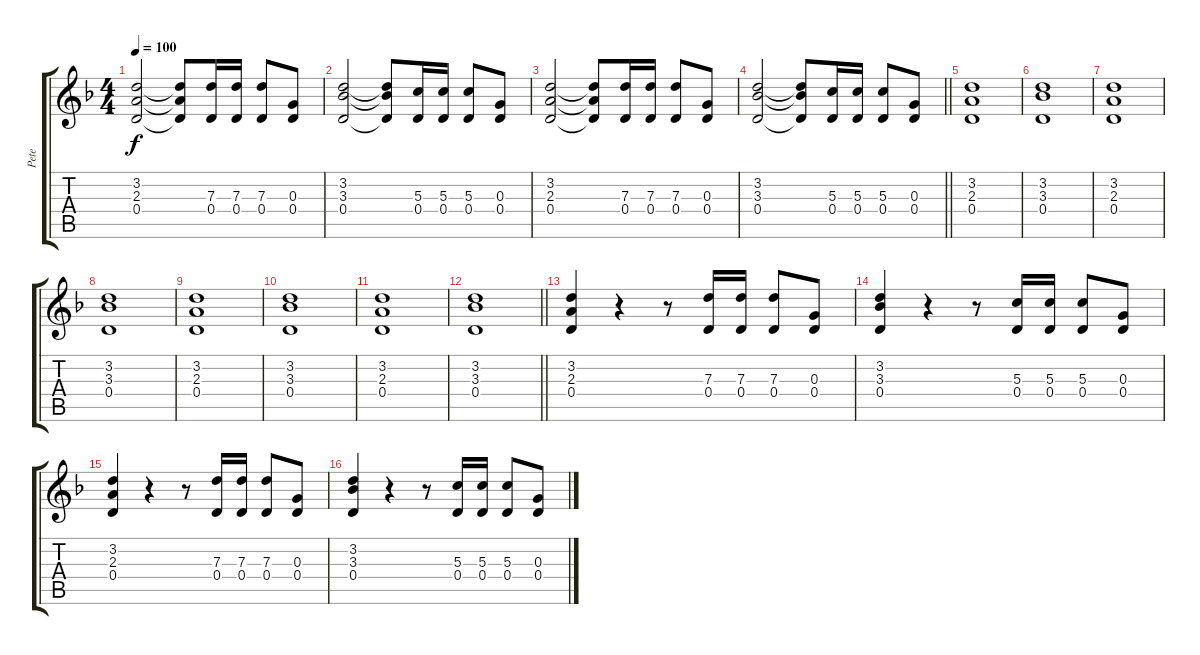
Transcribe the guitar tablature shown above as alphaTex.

\track ("Pete" "Pete") {instrument distortionguitar}
\staff {score tabs}
\tuning (E4 B3 G3 D3 A2 E2) {hide}
\ts (4 4)
\tempo 100
\clef g2
\ks dminor
(3.2 2.3 0.4).2{dy f} (3.2{t} 2.3{t} 0.4{t}).8 (7.3 0.4).16 (7.3 0.4).16 (7.3 0.4).8 (0.3 0.4).8 |
(3.2 3.3 0.4).2 (3.2{t} 3.3{t} 0.4{t}).8 (5.3 0.4).16 (5.3 0.4).16 (5.3 0.4).8 (0.3 0.4).8 |
(3.2 2.3 0.4).2 (3.2{t} 2.3{t} 0.4{t}).8 (7.3 0.4).16 (7.3 0.4).16 (7.3 0.4).8 (0.3 0.4).8 |
\barLineRight lightlight
(3.2 3.3 0.4).2 (3.2{t} 3.3{t} 0.4{t}).8 (5.3 0.4).16 (5.3 0.4).16 (5.3 0.4).8 (0.3 0.4).8 |
(3.2 2.3 0.4).1 |
(3.2 3.3 0.4).1{instrument electricguitarclean} |
(3.2 2.3 0.4).1 |
(3.2 3.3 0.4).1 |
(3.2 2.3 0.4).1 |
(3.2 3.3 0.4).1 |
(3.2 2.3 0.4).1 |
\barLineRight lightlight
(3.2 3.3 0.4).1 |
(3.2 2.3 0.4).4{instrument distortionguitar} r.4 r.8 (7.3 0.4).16 (7.3 0.4).16 (7.3 0.4).8 (0.3 0.4).8 |
(3.2 3.3 0.4).4 r.4 r.8 (5.3 0.4).16 (5.3 0.4).16 (5.3 0.4).8 (0.3 0.4).8 |
(3.2 2.3 0.4).4 r.4 r.8 (7.3 0.4).16 (7.3 0.4).16 (7.3 0.4).8 (0.3 0.4).8 |
(3.2 3.3 0.4).4 r.4 r.8 (5.3 0.4).16 (5.3 0.4).16 (5.3 0.4).8 (0.3 0.4).8
